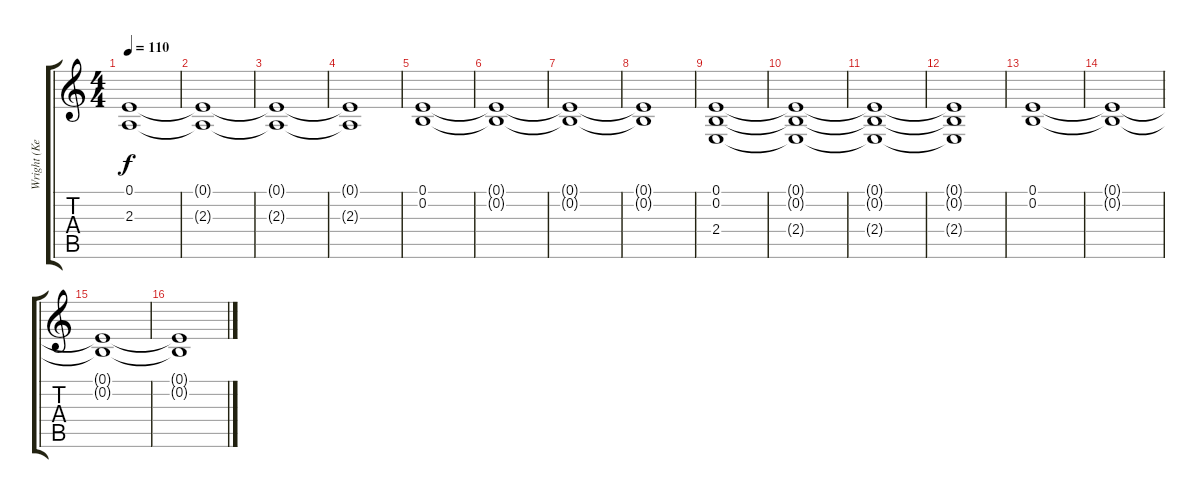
\track ("Wright (Keyboard)" "Wright (Ke") {instrument lead3calliope}
\staff {score tabs}
\tuning (E4 B3 G3 D3 A2 E2) {hide}
\ts (4 4)
\tempo 110
\clef g2
\ks c
(0.1 2.3).1{dy f} |
(0.1{t} 2.3{t}).1 |
(0.1{t} 2.3{t}).1 |
(0.1{t} 2.3{t}).1 |
(0.1 0.2).1 |
(0.1{t} 0.2{t}).1 |
(0.1{t} 0.2{t}).1 |
(0.1{t} 0.2{t}).1 |
(0.1 0.2 2.4).1 |
(0.1{t} 0.2{t} 2.4{t}).1 |
(0.1{t} 0.2{t} 2.4{t}).1 |
(0.1{t} 0.2{t} 2.4{t}).1 |
(0.1 0.2).1 |
(0.1{t} 0.2{t}).1 |
(0.1{t} 0.2{t}).1 |
(0.1{t} 0.2{t}).1
